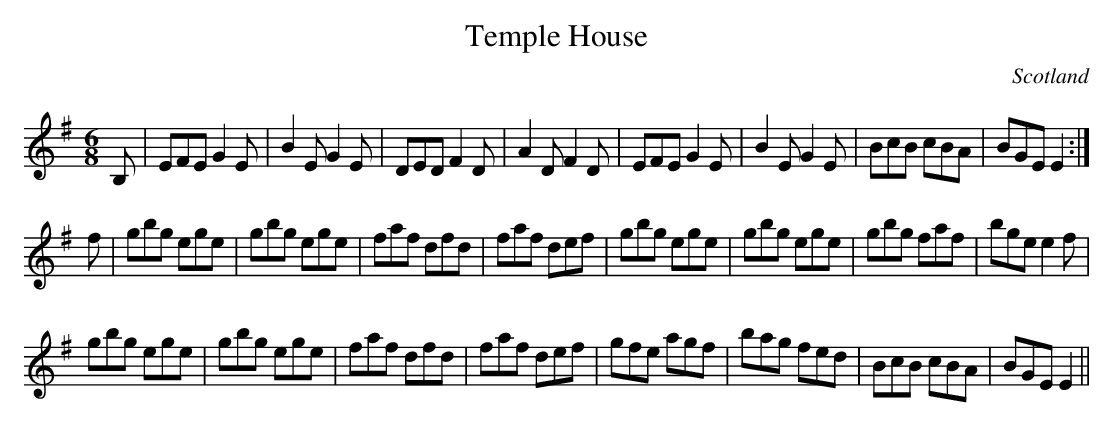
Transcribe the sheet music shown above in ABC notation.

X:1
T:Temple House
O:Scotland
M:6/8
K:Em
B, |\
EFE G2E | B2E G2E | DED F2D | A2D F2D |\
EFE G2E | B2E G2E | BcB cBA | BGE E2 :|
f |\
gbg ege | gbg ege | faf dfd | faf def |\
gbg ege | gbg ege | gbg faf | bge e2f |
gbg ege | gbg ege | faf dfd | faf def |\
gfe agf | bag fed | BcB cBA | BGE E2 ||
